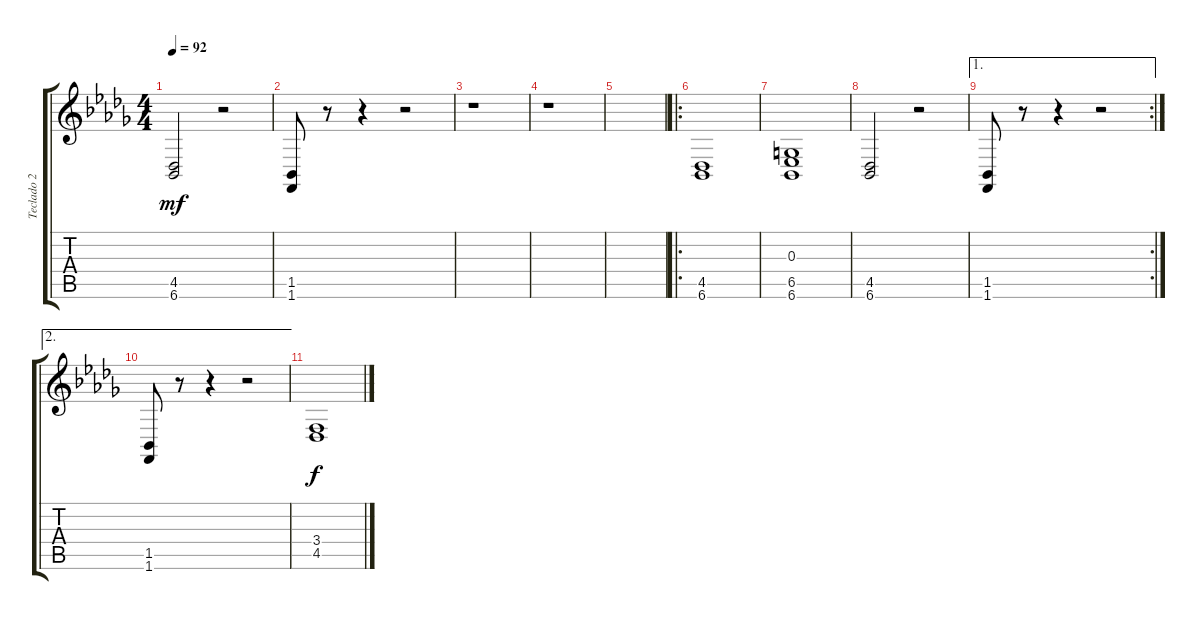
\track ("Teclado 2" "Teclado 2") {instrument pad3polysynth}
\staff {score tabs}
\tuning (E4 B3 G3 D3 A2 E2) {hide}
\ts (4 4)
\tempo 92
\clef g2
\ks db
(4.5 6.6).2{dy mf} r.2 |
(1.5 1.6).8 r.8 r.4 r.2 |
r.1 |
r.1 |
|
\ro
(4.5 6.6).1 |
(0.3 6.5 6.6).1 |
(4.5 6.6).2 r.2 |
\ae 1
\rc 2
(1.5 1.6).8 r.8 r.4 r.2 |
\ae 2
(1.5 1.6).8 r.8 r.4 r.2 |
(3.4 4.5).1{dy f volume 0}
